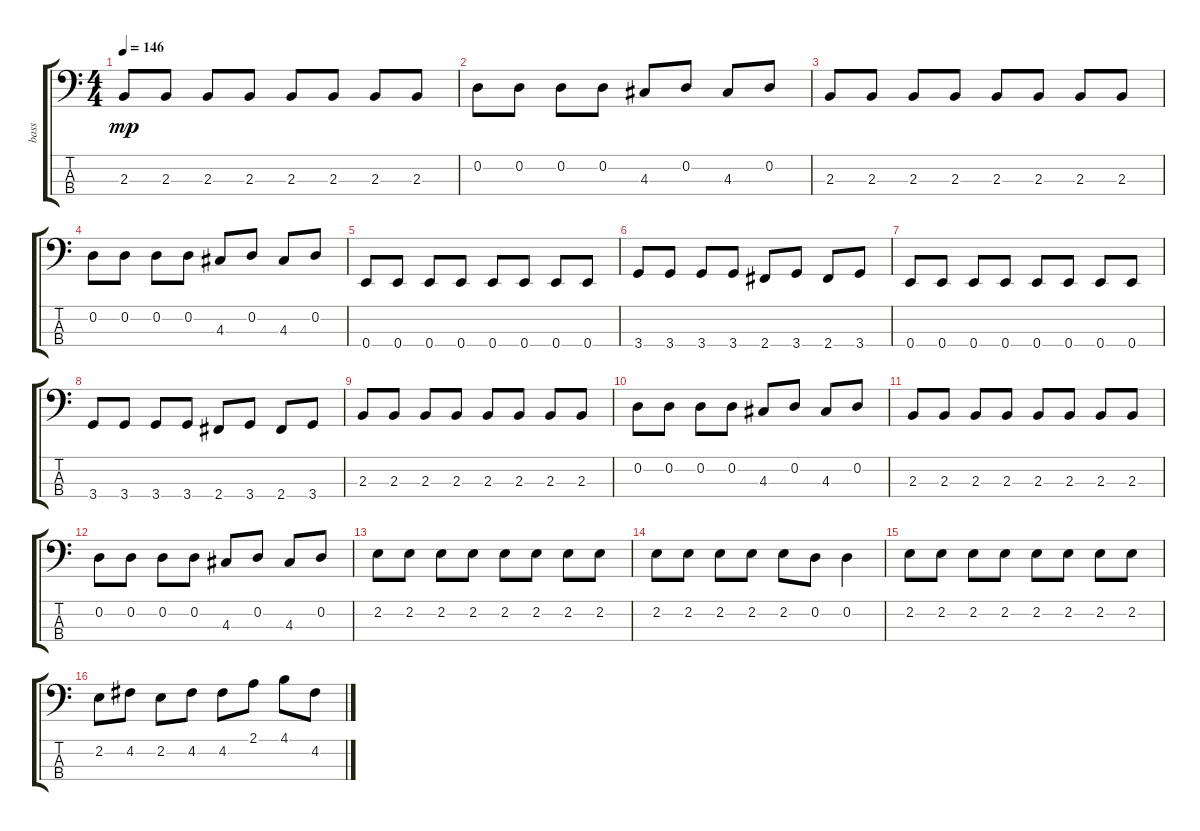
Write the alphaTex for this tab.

\track ("bass" "bass") {instrument electricbasspick}
\staff {score tabs}
\tuning (G2 D2 A1 E1) {hide}
\ts (4 4)
\tempo 146
\clef f4
\ks c
2.3.8{dy mp} 2.3.8 2.3.8 2.3.8 2.3.8 2.3.8 2.3.8 2.3.8 |
0.2.8 0.2.8 0.2.8 0.2.8 4.3.8 0.2.8 4.3.8 0.2.8 |
2.3.8 2.3.8 2.3.8 2.3.8 2.3.8 2.3.8 2.3.8 2.3.8 |
0.2.8 0.2.8 0.2.8 0.2.8 4.3.8 0.2.8 4.3.8 0.2.8 |
0.4.8 0.4.8 0.4.8 0.4.8 0.4.8 0.4.8 0.4.8 0.4.8 |
3.4.8 3.4.8 3.4.8 3.4.8 2.4.8 3.4.8 2.4.8 3.4.8 |
0.4.8 0.4.8 0.4.8 0.4.8 0.4.8 0.4.8 0.4.8 0.4.8 |
3.4.8 3.4.8 3.4.8 3.4.8 2.4.8 3.4.8 2.4.8 3.4.8 |
2.3.8 2.3.8 2.3.8 2.3.8 2.3.8 2.3.8 2.3.8 2.3.8 |
0.2.8 0.2.8 0.2.8 0.2.8 4.3.8 0.2.8 4.3.8 0.2.8 |
2.3.8 2.3.8 2.3.8 2.3.8 2.3.8 2.3.8 2.3.8 2.3.8 |
0.2.8 0.2.8 0.2.8 0.2.8 4.3.8 0.2.8 4.3.8 0.2.8 |
2.2.8 2.2.8 2.2.8 2.2.8 2.2.8 2.2.8 2.2.8 2.2.8 |
2.2.8 2.2.8 2.2.8 2.2.8 2.2.8 0.2.8 0.2.4 |
2.2.8 2.2.8 2.2.8 2.2.8 2.2.8 2.2.8 2.2.8 2.2.8 |
2.2.8 4.2.8 2.2.8 4.2.8 4.2.8 2.1.8 4.1.8 4.2.8
